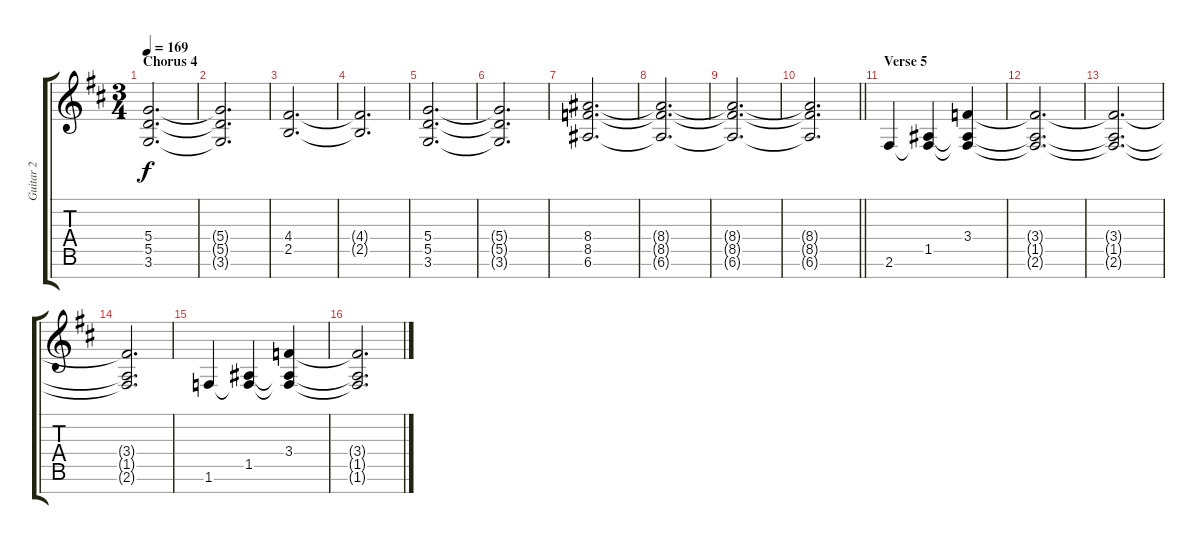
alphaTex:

\track ("Guitar 2" "Guitar 2") {instrument distortionguitar}
\staff {score tabs}
\tuning (E4 B3 G3 D3 A2 E2 B1) {hide}
\ts (3 4)
\section ("" "Chorus 4")
\tempo 169
\clef g2
\ks d
(5.4 5.5 3.6).2{d dy f} |
(5.4{t} 5.5{t} 3.6{t}).2{d} |
(4.4 2.5).2{d} |
(4.4{t} 2.5{t}).2{d} |
(5.4 5.5 3.6).2{d} |
(5.4{t} 5.5{t} 3.6{t}).2{d} |
(8.4 8.5 6.6).2{d} |
(8.4{t} 8.5{t} 6.6{t}).2{d} |
(8.4{t} 8.5{t} 6.6{t}).2{d} |
\barLineRight lightlight
(8.4{t} 8.5{t} 6.6{t}).2{d} |
\section ("" "Verse 5")
2.6.4 (1.5 2.6{t}).4 (3.4 1.5{t} 2.6{t}).4 |
(3.4{t} 1.5{t} 2.6{t}).2{d} |
(3.4{t} 1.5{t} 2.6{t}).2{d} |
(3.4{t} 1.5{t} 2.6{t}).2{d} |
1.6.4 (1.5 1.6{t}).4 (3.4 1.5{t} 1.6{t}).4 |
(3.4{t} 1.5{t} 1.6{t}).2{d}
